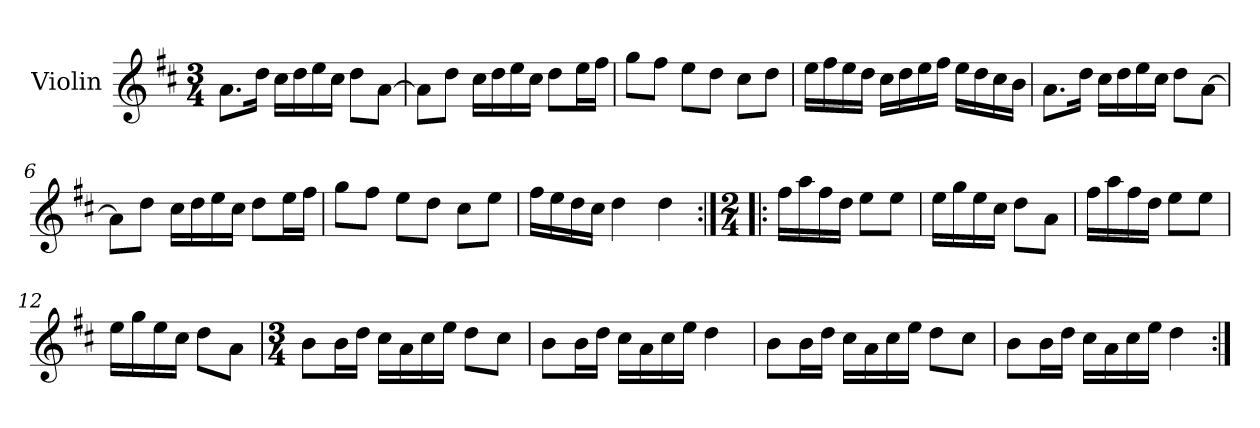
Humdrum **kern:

**kern
*part1
*staff1
*I"Violin
*I'Vln.
*clefG2
*k[f#c#]
*M3/4
=1
8.a\L
16dd\Jk
16cc#\LL
16dd\
16ee\
16cc#\JJ
8dd\L
[8a\J
=2
8a\L]
8dd\J
16cc#\LL
16dd\
16ee\
16cc#\JJ
8dd\L
16ee\L
16ff#\JJ
=3
8gg\L
8ff#\J
8ee\L
8dd\J
8cc#\L
8dd\J
=4
16ee\LL
16ff#\
16ee\
16dd\JJ
16cc#\LL
16dd\
16ee\
16ff#\JJ
16ee\LL
16dd\
16cc#\
16b\JJ
!!LO:LB:g=z
=5
8.a\L
16dd\Jk
16cc#\LL
16dd\
16ee\
16cc#\JJ
8dd\L
[8a\J
=6
8a\L]
8dd\J
16cc#\LL
16dd\
16ee\
16cc#\JJ
8dd\L
16ee\L
16ff#\JJ
=7
8gg\L
8ff#\J
8ee\L
8dd\J
8cc#\L
8ee\J
=8
16ff#\LL
16ee\
16dd\
16cc#\JJ
4dd\
4dd\
!!LO:LB:g=z
=9:|!|:
*M2/4
16ff#\LL
16aa\
16ff#\
16dd\JJ
8ee\L
8ee\J
=10
16ee\LL
16gg\
16ee\
16cc#\JJ
8dd\L
8a\J
=11
16ff#\LL
16aa\
16ff#\
16dd\JJ
8ee\L
8ee\J
=12
16ee\LL
16gg\
16ee\
16cc#\JJ
8dd\L
8a\J
!!LO:LB:g=z
=13
*M3/4
8b\L
16b\L
16dd\JJ
16cc#\LL
16a\
16cc#\
16ee\JJ
8dd\L
8cc#\J
=14
8b\L
16b\L
16dd\JJ
16cc#\LL
16a\
16cc#\
16ee\JJ
4dd\
=15
8b\L
16b\L
16dd\JJ
16cc#\LL
16a\
16cc#\
16ee\JJ
8dd\L
8cc#\J
=16
8b\L
16b\L
16dd\JJ
16cc#\LL
16a\
16cc#\
16ee\JJ
4dd\
=:|!
*-
